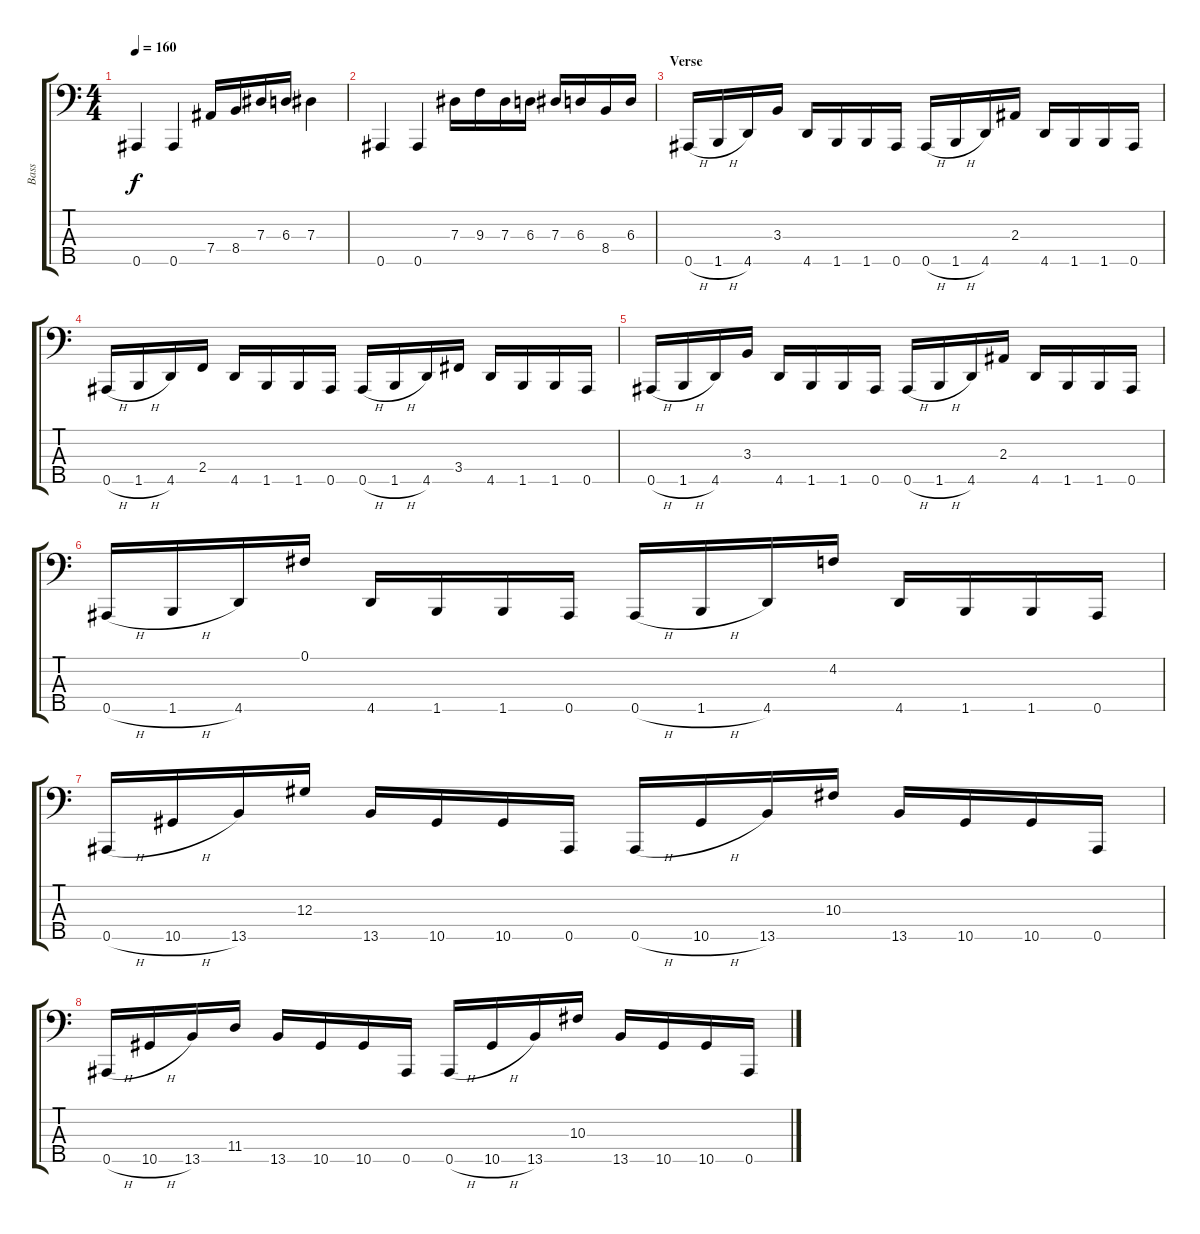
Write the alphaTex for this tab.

\track ("Bass" "Bass") {instrument electricbasspick}
\staff {score tabs}
\tuning (Gb2 Db2 Ab1 Eb1 Bb0) {hide}
\ts (4 4)
\tempo 160
\clef f4
\ks c
0.5.4{dy f} 0.5.4 7.4.16 8.4.16 7.3.16 6.3.16 7.3.4 |
0.5.4 0.5.4 7.3.16 9.3.16 7.3.16 6.3.16 7.3.16 6.3.16 8.4.16 6.3.16 |
\section ("" "Verse")
0.5{h}.16 1.5{h}.16 4.5.16 3.3.16 4.5.16 1.5.16 1.5.16 0.5.16 0.5{h}.16 1.5{h}.16 4.5.16 2.3.16 4.5.16 1.5.16 1.5.16 0.5.16 |
0.5{h}.16 1.5{h}.16 4.5.16 2.4.16 4.5.16 1.5.16 1.5.16 0.5.16 0.5{h}.16 1.5{h}.16 4.5.16 3.4.16 4.5.16 1.5.16 1.5.16 0.5.16 |
0.5{h}.16 1.5{h}.16 4.5.16 3.3.16 4.5.16 1.5.16 1.5.16 0.5.16 0.5{h}.16 1.5{h}.16 4.5.16 2.3.16 4.5.16 1.5.16 1.5.16 0.5.16 |
0.5{h}.16 1.5{h}.16 4.5.16 0.1.16 4.5.16 1.5.16 1.5.16 0.5.16 0.5{h}.16 1.5{h}.16 4.5.16 4.2.16 4.5.16 1.5.16 1.5.16 0.5.16 |
0.5{h}.16 10.5{h}.16 13.5.16 12.3.16 13.5.16 10.5.16 10.5.16 0.5.16 0.5{h}.16 10.5{h}.16 13.5.16 10.3.16 13.5.16 10.5.16 10.5.16 0.5.16 |
0.5{h}.16 10.5{h}.16 13.5.16 11.4.16 13.5.16 10.5.16 10.5.16 0.5.16 0.5{h}.16 10.5{h}.16 13.5.16 10.3.16 13.5.16 10.5.16 10.5.16 0.5.16
